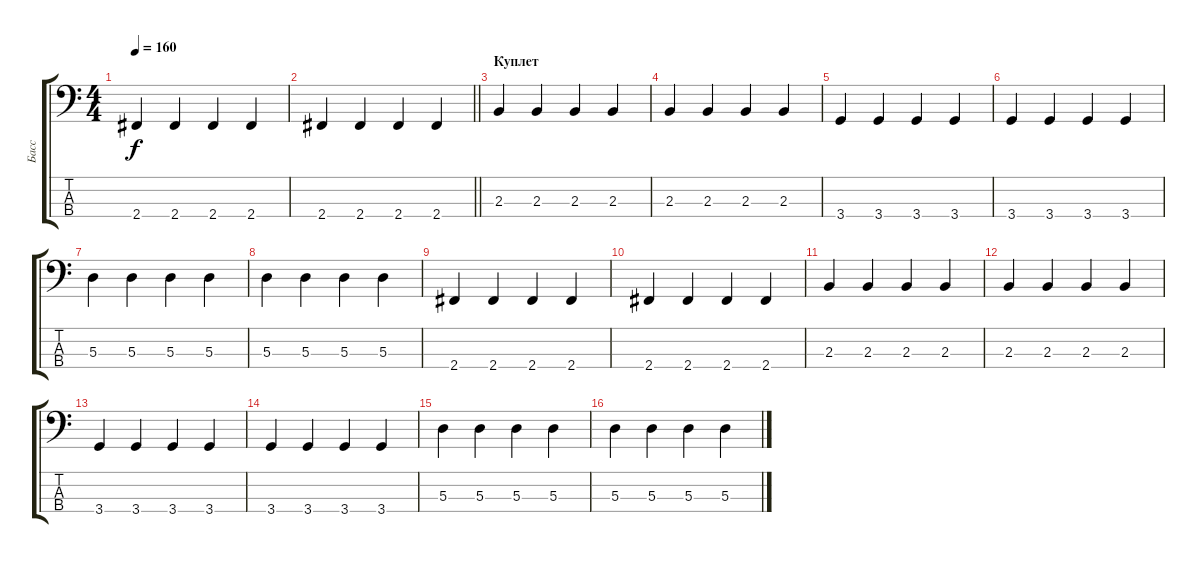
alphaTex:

\track ("Басс" "Басс") {instrument electricbassfinger}
\staff {score tabs}
\tuning (G2 D2 A1 E1) {hide}
\ts (4 4)
\tempo 160
\clef f4
\ks c
2.4.4{dy f} 2.4.4 2.4.4 2.4.4 |
\barLineRight lightlight
2.4.4 2.4.4 2.4.4 2.4.4 |
\section ("" "Куплет")
2.3.4 2.3.4 2.3.4 2.3.4 |
2.3.4 2.3.4 2.3.4 2.3.4 |
3.4.4 3.4.4 3.4.4 3.4.4 |
3.4.4 3.4.4 3.4.4 3.4.4 |
5.3.4 5.3.4 5.3.4 5.3.4 |
5.3.4 5.3.4 5.3.4 5.3.4 |
2.4.4 2.4.4 2.4.4 2.4.4 |
2.4.4 2.4.4 2.4.4 2.4.4 |
2.3.4 2.3.4 2.3.4 2.3.4 |
2.3.4 2.3.4 2.3.4 2.3.4 |
3.4.4 3.4.4 3.4.4 3.4.4 |
3.4.4 3.4.4 3.4.4 3.4.4 |
5.3.4 5.3.4 5.3.4 5.3.4 |
5.3.4 5.3.4 5.3.4 5.3.4
